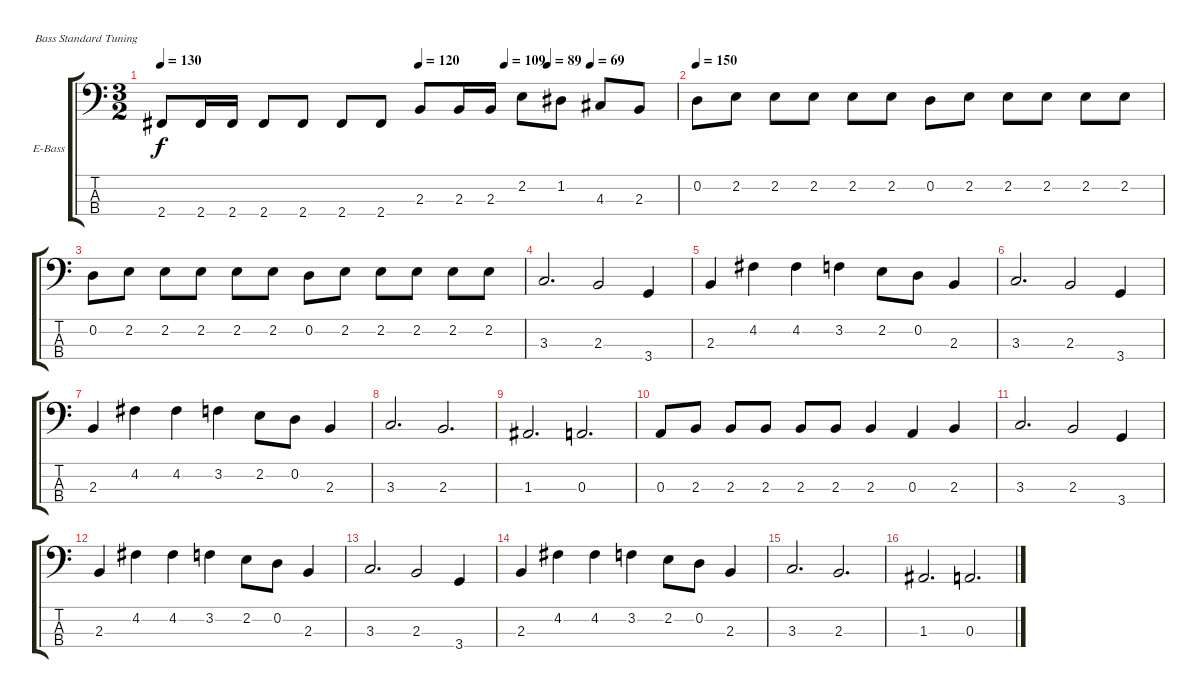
\bracketExtendMode groupsimilarinstruments
\firstSystemTrackNameOrientation horizontal
\otherSystemsTrackNameOrientation horizontal
\track ("Бас 1" "E-Bass") {instrument slapbass1}
\staff {score tabs}
\tuning (G2 D2 A1 E1)
\ts (3 2)
\tempo 130
\tempo (120 0.5)
\tempo (109 0.666667)
\tempo (89 0.75)
\tempo (69 0.833333)
\clef f4
\ks c
2.4.8{dy f} 2.4.16 2.4.16 2.4.8 2.4.8 2.4.8 2.4.8 2.3.8 2.3.16 2.3.16 2.2.8 1.2.8 4.3.8 2.3.8 |
\tempo 150
0.2.8 2.2.8 2.2.8 2.2.8 2.2.8 2.2.8 0.2.8 2.2.8 2.2.8 2.2.8 2.2.8 2.2.8 |
0.2.8 2.2.8 2.2.8 2.2.8 2.2.8 2.2.8 0.2.8 2.2.8 2.2.8 2.2.8 2.2.8 2.2.8 |
3.3.2{d} 2.3.2 3.4.4 |
2.3.4 4.2.4 4.2.4 3.2.4 2.2.8 0.2.8 2.3.4 |
3.3.2{d} 2.3.2 3.4.4 |
2.3.4 4.2.4 4.2.4 3.2.4 2.2.8 0.2.8 2.3.4 |
3.3.2{d} 2.3.2{d} |
1.3.2{d} 0.3.2{d} |
0.3.8 2.3.8 2.3.8 2.3.8 2.3.8 2.3.8 2.3.4 0.3.4 2.3.4 |
3.3.2{d} 2.3.2 3.4.4 |
2.3.4 4.2.4 4.2.4 3.2.4 2.2.8 0.2.8 2.3.4 |
3.3.2{d} 2.3.2 3.4.4 |
2.3.4 4.2.4 4.2.4 3.2.4 2.2.8 0.2.8 2.3.4 |
3.3.2{d} 2.3.2{d} |
1.3.2{d} 0.3.2{d}
